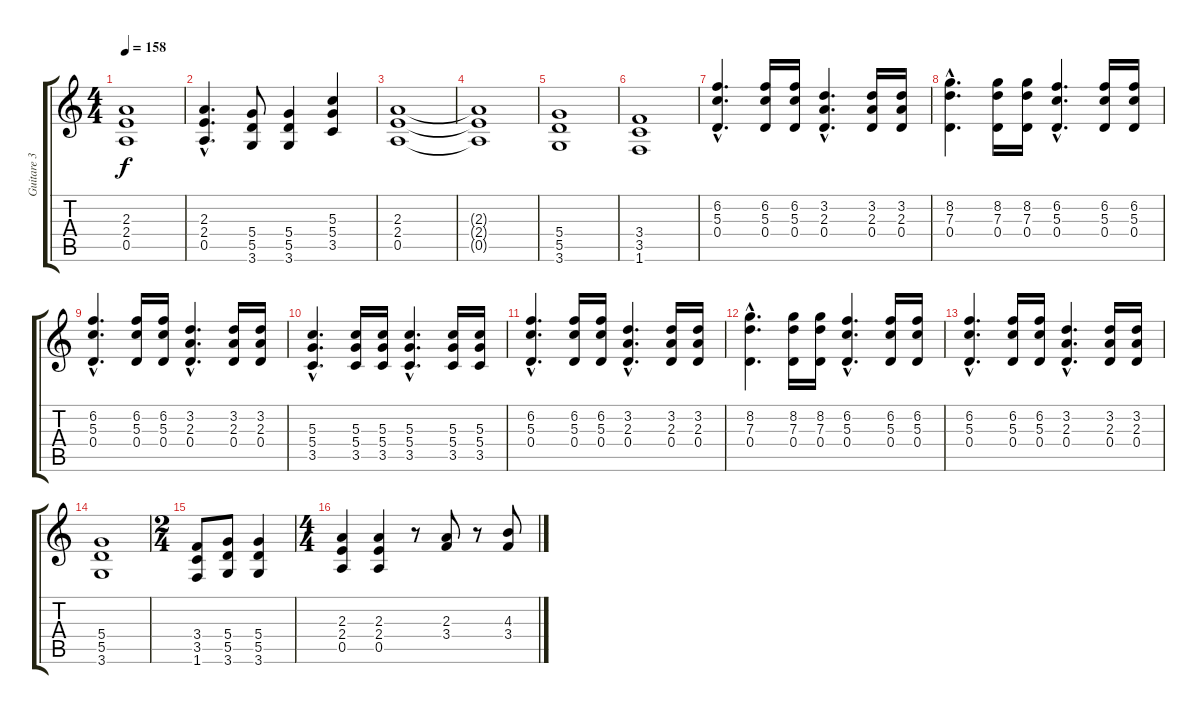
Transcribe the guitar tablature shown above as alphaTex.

\track ("Guitare 3" "Guitare 3") {instrument overdrivenguitar}
\staff {score tabs}
\tuning (E4 B3 G3 D3 A2 E2) {hide}
\ts (4 4)
\tempo 158
\clef g2
\ks c
(2.3 2.4 0.5).1{dy f} |
(2.3{hac} 2.4{hac} 0.5{hac}).4{d} (5.4 5.5 3.6).8 (5.4 5.5 3.6).4 (5.3 5.4 3.5).4 |
(2.3 2.4 0.5).1 |
(2.3{t} 2.4{t} 0.5{t}).1 |
(5.4 5.5 3.6).1 |
(3.4 3.5 1.6).1 |
(6.2{hac} 5.3{hac} 0.4{hac}).4{d} (6.2 5.3 0.4).16 (6.2 5.3 0.4).16 (3.2{hac} 2.3{hac} 0.4{hac}).4{d} (3.2 2.3 0.4).16 (3.2 2.3 0.4).16 |
(8.2{hac} 7.3{hac} 0.4{hac}).4{d} (8.2 7.3 0.4).16 (8.2 7.3 0.4).16 (6.2{hac} 5.3{hac} 0.4{hac}).4{d} (6.2 5.3 0.4).16 (6.2 5.3 0.4).16 |
(6.2{hac} 5.3{hac} 0.4{hac}).4{d} (6.2 5.3 0.4).16 (6.2 5.3 0.4).16 (3.2{hac} 2.3{hac} 0.4{hac}).4{d} (3.2 2.3 0.4).16 (3.2 2.3 0.4).16 |
(5.3{hac} 5.4{hac} 3.5{hac}).4{d} (5.3 5.4 3.5).16 (5.3 5.4 3.5).16 (5.3{hac} 5.4{hac} 3.5{hac}).4{d} (5.3 5.4 3.5).16 (5.3 5.4 3.5).16 |
(6.2{hac} 5.3{hac} 0.4{hac}).4{d} (6.2 5.3 0.4).16 (6.2 5.3 0.4).16 (3.2{hac} 2.3{hac} 0.4{hac}).4{d} (3.2 2.3 0.4).16 (3.2 2.3 0.4).16 |
(8.2{hac} 7.3{hac} 0.4{hac}).4{d} (8.2 7.3 0.4).16 (8.2 7.3 0.4).16 (6.2{hac} 5.3{hac} 0.4{hac}).4{d} (6.2 5.3 0.4).16 (6.2 5.3 0.4).16 |
(6.2{hac} 5.3{hac} 0.4{hac}).4{d} (6.2 5.3 0.4).16 (6.2 5.3 0.4).16 (3.2{hac} 2.3{hac} 0.4{hac}).4{d} (3.2 2.3 0.4).16 (3.2 2.3 0.4).16 |
(5.4 5.5 3.6).1 |
\ts (2 4)
(3.4 3.5 1.6).8 (5.4 5.5 3.6).8 (5.4 5.5 3.6).4 |
\ts (4 4)
(2.3 2.4 0.5).4 (2.3 2.4 0.5).4 r.8 (2.3 3.4).8 r.8 (4.3 3.4).8
